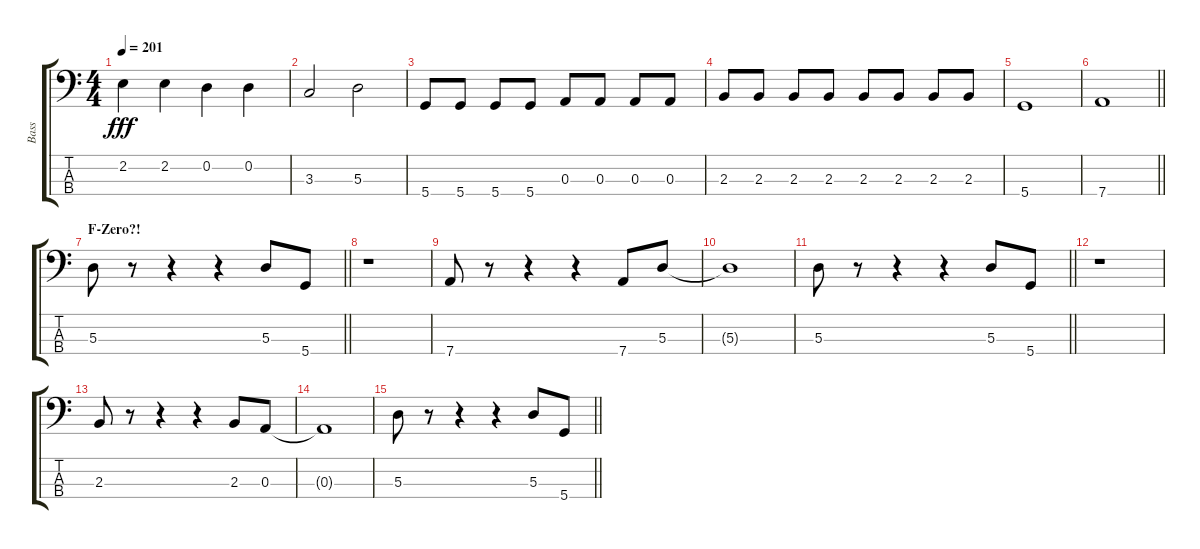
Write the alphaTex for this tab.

\track ("Bass" "Bass") {instrument electricbassfinger}
\staff {score tabs}
\tuning (G2 D2 A1 D1) {hide}
\ts (4 4)
\tempo 201
\clef f4
\ks c
2.2.4{dy fff} 2.2.4 0.2.4 0.2.4 |
3.3.2 5.3.2 |
5.4.8 5.4.8 5.4.8 5.4.8 0.3.8 0.3.8 0.3.8 0.3.8 |
2.3.8 2.3.8 2.3.8 2.3.8 2.3.8 2.3.8 2.3.8 2.3.8 |
5.4.1 |
\barLineRight lightlight
7.4.1 |
\section ("" "F-Zero?!")
\barLineRight lightlight
5.3.8 r.8 r.4 r.4 5.3.8 5.4.8 |
r.1 |
7.4.8 r.8 r.4 r.4 7.4.8 5.3.8 |
5.3{t}.1 |
\barLineRight lightlight
5.3.8 r.8 r.4 r.4 5.3.8 5.4.8 |
r.1 |
2.3.8 r.8 r.4 r.4 2.3.8 0.3.8 |
0.3{t}.1 |
\barLineRight lightlight
5.3.8 r.8 r.4 r.4 5.3.8 5.4.8
